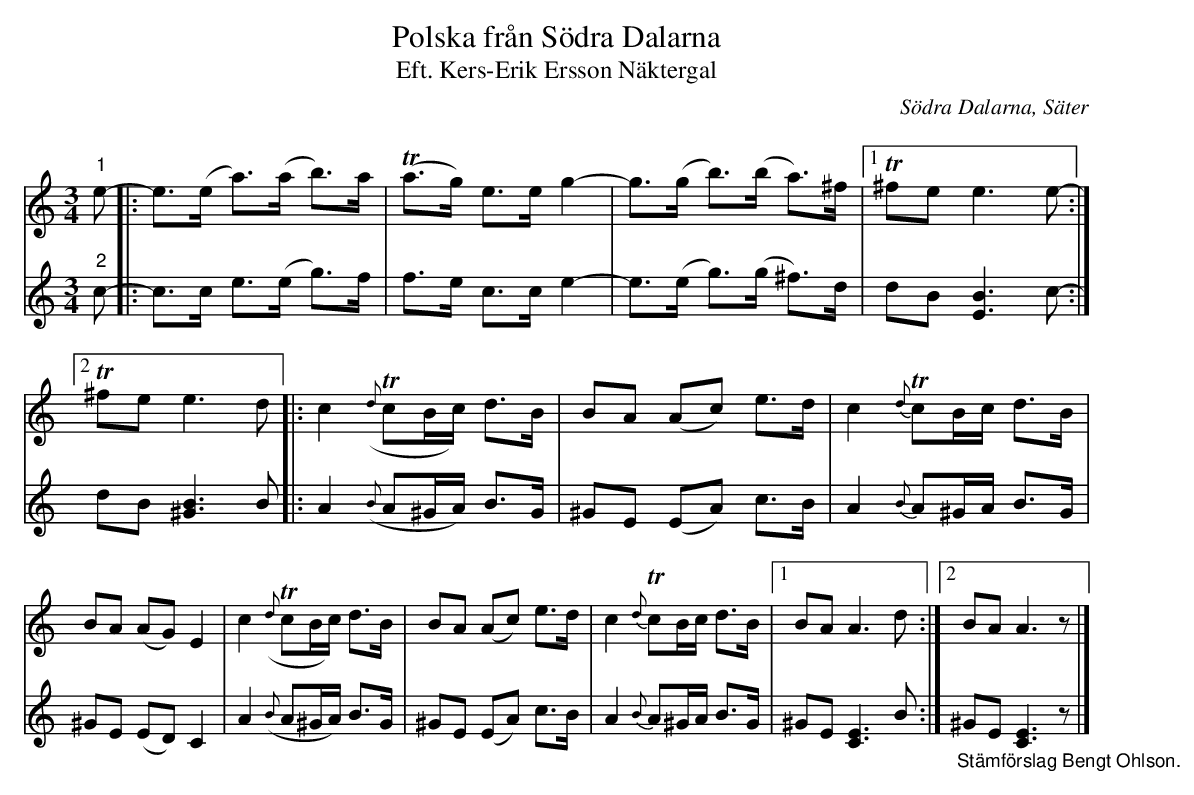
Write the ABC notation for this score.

X:1
T:Polska från Södra Dalarna
T:Eft. Kers-Erik Ersson Näktergal
O:Södra Dalarna, Säter
Q:90
L:1/8
M:3/4
K:Am
V:1
"^1" e- |: e>(e a>)(a b>)a | T(a>g) e>e g2- | g>(g b>)(b a>)^f |1 T^fe e3 e- :|2
 T^fe e3 d |: c2({d} TcB/c/) d>B | BA (Ac) e>d | c2{d} TcB/c/ d>B | BA (AG) E2 |
c2({d} TcB/c/) d>B | BA (Ac) e>d | c2{d} TcB/c/ d>B |1 BA A3 d :|2 BA A3 z |]
V:2
"^2" c-  |:  c>c e>(e g>)f  |  f>e c>c e2-  |  e>(e g>)(g ^f>)d  |1  dB [EB]3 c-  :|2  dB [^GB]3 B  |:
A2({B} A^G/A/) B>G  |  ^GE (EA) c>B  |  A2{B} A^G/A/ B>G  |  ^GE (ED) C2  |  A2({B} A^G/A/) B>G  |
^GE (EA) c>B  |  A2{B} A^G/A/ B>G  |1  ^GE [CE]3 B  :|2 "_Stämförslag Bengt Ohlson." ^GE [CE]3 z  |]
